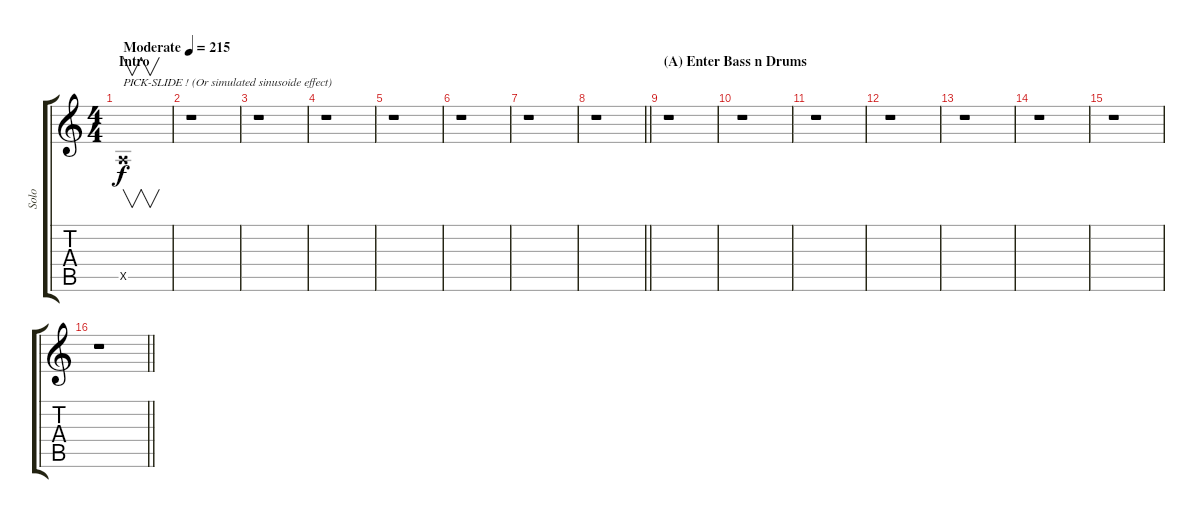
\track ("Solo" "Solo") {instrument distortionguitar}
\staff {score tabs}
\tuning (E4 B3 G3 D3 A2 E2) {hide}
\ts (4 4)
\section ("" "Intro")
\tempo (215 "Moderate")
\clef g2
\ks c
0.5{x}.1{v txt "PICK-SLIDE ! (Or simulated sinusoide effect)" dy f instrument distortionguitar} |
r.1 |
r.1 |
r.1 |
r.1 |
r.1 |
r.1 |
\barLineRight lightlight
r.1 |
\section ("" "(A) Enter Bass n Drums")
r.1 |
r.1 |
r.1 |
r.1 |
r.1 |
r.1 |
r.1 |
\barLineRight lightlight
r.1
